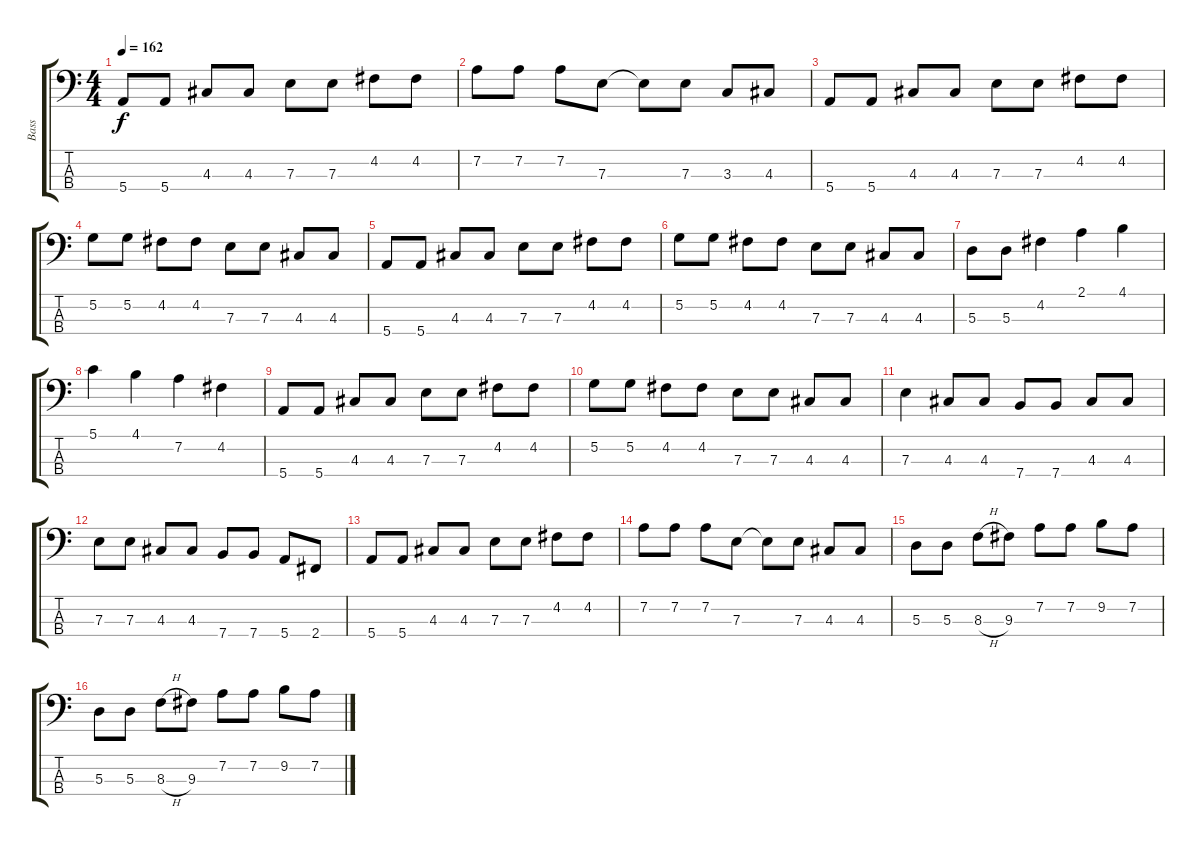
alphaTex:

\track ("Bass" "Bass") {instrument electricbassfinger}
\staff {score tabs}
\tuning (G2 D2 A1 E1) {hide}
\ts (4 4)
\tempo 162
\clef f4
\ks c
5.4.8{dy f} 5.4.8 4.3.8 4.3.8 7.3.8 7.3.8 4.2.8 4.2.8 |
7.2.8 7.2.8 7.2.8 7.3.8 7.3{t}.8 7.3.8 3.3.8 4.3.8 |
5.4.8 5.4.8 4.3.8 4.3.8 7.3.8 7.3.8 4.2.8 4.2.8 |
5.2.8 5.2.8 4.2.8 4.2.8 7.3.8 7.3.8 4.3.8 4.3.8 |
5.4.8 5.4.8 4.3.8 4.3.8 7.3.8 7.3.8 4.2.8 4.2.8 |
5.2.8 5.2.8 4.2.8 4.2.8 7.3.8 7.3.8 4.3.8 4.3.8 |
5.3.8 5.3.8 4.2.4 2.1.4 4.1.4 |
5.1.4 4.1.4 7.2.4 4.2.4 |
5.4.8 5.4.8 4.3.8 4.3.8 7.3.8 7.3.8 4.2.8 4.2.8 |
5.2.8 5.2.8 4.2.8 4.2.8 7.3.8 7.3.8 4.3.8 4.3.8 |
7.3.4 4.3.8 4.3.8 7.4.8 7.4.8 4.3.8 4.3.8 |
7.3.8 7.3.8 4.3.8 4.3.8 7.4.8 7.4.8 5.4.8 2.4.8 |
5.4.8 5.4.8 4.3.8 4.3.8 7.3.8 7.3.8 4.2.8 4.2.8 |
7.2.8 7.2.8 7.2.8 7.3.8 7.3{t}.8 7.3.8 4.3.8 4.3.8 |
5.3.8 5.3.8 8.3{h}.8 9.3.8 7.2.8 7.2.8 9.2.8 7.2.8 |
5.3.8 5.3.8 8.3{h}.8 9.3.8 7.2.8 7.2.8 9.2.8 7.2.8
